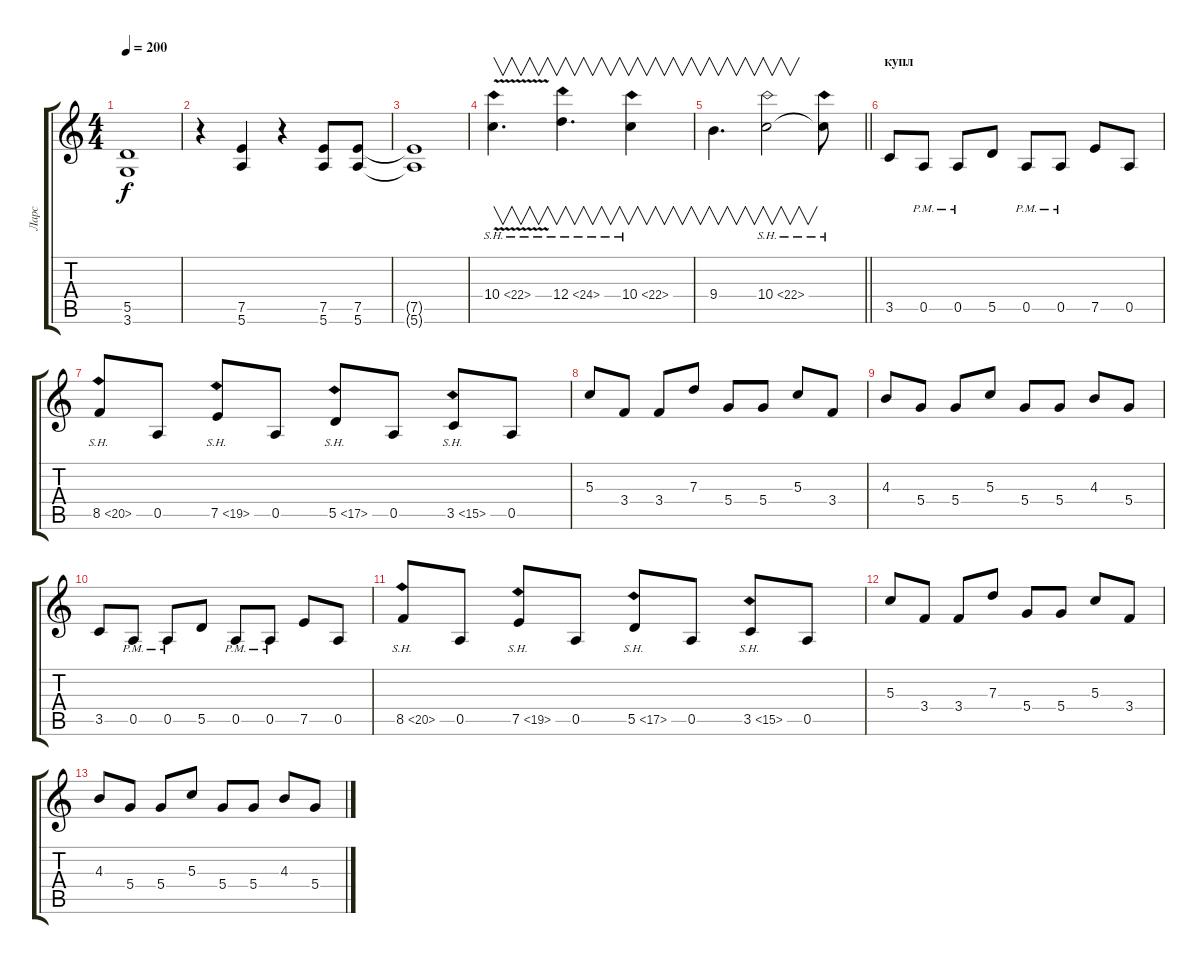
\track ("Ларс" "Ларс") {instrument distortionguitar}
\staff {score tabs}
\tuning (E4 B3 G3 D3 A2 E2) {hide}
\ts (4 4)
\tempo 200
\clef g2
\ks c
(5.5{t} 3.6{t}).1{dy f} |
r.4 (7.5 5.6).4 r.4 (7.5 5.6).8 (7.5 5.6).8 |
(7.5{t} 5.6{t}).1 |
10.4{sh 12 v}.4{v d} 12.4{sh 12}.4{v d} 10.4{sh 12}.4{v} |
\barLineRight lightlight
9.4.4{v d} 10.4{sh 12}.2{v} 10.4{sh 12 t}.8 |
\section ("" "купл")
3.5.8 0.5{pm}.8 0.5{pm}.8 5.5.8 0.5{pm}.8 0.5{pm}.8 7.5.8 0.5.8 |
8.5{sh 12}.8 0.5.8 7.5{sh 12}.8 0.5.8 5.5{sh 12}.8 0.5.8 3.5{sh 12}.8 0.5.8 |
5.3.8 3.4.8 3.4.8 7.3.8 5.4.8 5.4.8 5.3.8 3.4.8 |
4.3.8 5.4.8 5.4.8 5.3.8 5.4.8 5.4.8 4.3.8 5.4.8 |
3.5.8 0.5{pm}.8 0.5{pm}.8 5.5.8 0.5{pm}.8 0.5{pm}.8 7.5.8 0.5.8 |
8.5{sh 12}.8 0.5.8 7.5{sh 12}.8 0.5.8 5.5{sh 12}.8 0.5.8 3.5{sh 12}.8 0.5.8 |
5.3.8 3.4.8 3.4.8 7.3.8 5.4.8 5.4.8 5.3.8 3.4.8 |
4.3.8 5.4.8 5.4.8 5.3.8 5.4.8 5.4.8 4.3.8 5.4.8
